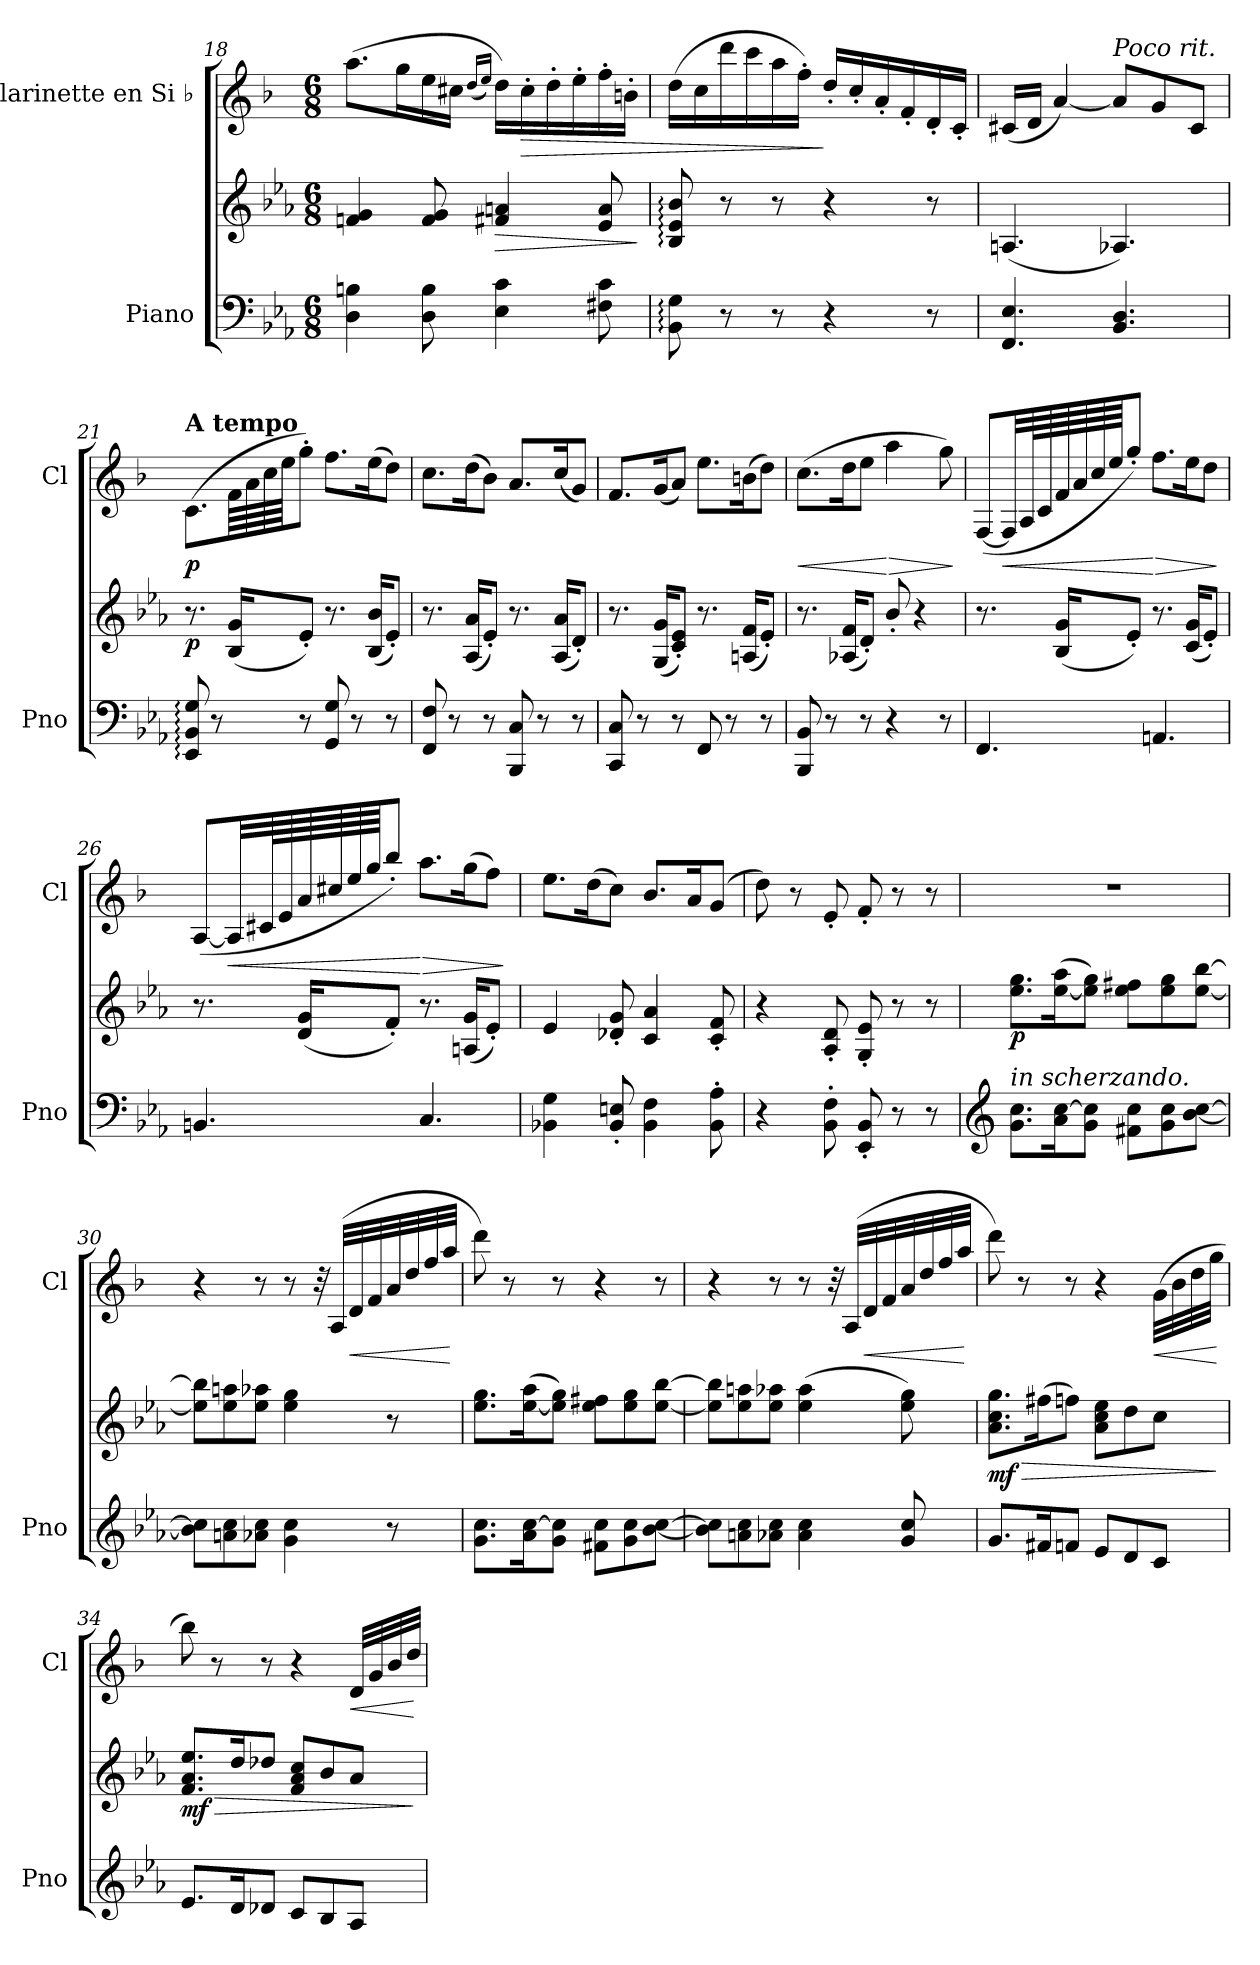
**kern	**kern	**dynam	**kern	**dynam
*part2	*part2	*part2	*part1	*part1
*staff3	*staff2	*staff2/3	*staff1	*staff1
*I"Piano	*	*	*I"Clarinette en Si ♭	*
*I'Pno	*	*	*I'Cl	*
*clefF4	*clefG2	*	*clefG2	*
*	*	*	*ITrd1c2	*
*k[b-e-a-]	*k[b-e-a-]	*	*k[b-e-a-]	*
*M6/8	*M6/8	*	*M6/8	*
=18	=18	=18	=18	=18
4D\ 4Bn\	4fn/ 4g/	.	(>8.gg\L	.
.	.	.	16ff\L	.
8D\ 8B\	8f/ 8g/	.	16dd\	.
.	.	.	16bn\JJ	.
.	.	.	(<16qcc/LL	.
.	.	.	16qdd/JJ)	.
!	!	!LO:HP:b	!	!
4E-\ 4c\	4f#X/ 4an/	>	16cc\LL)	.
!	!	!	!	!LO:HP:b
.	.	.	16b'\	>
.	.	.	16cc'\	.
.	.	.	16dd'\	.
8F#X\ 8c\	8e-/ 8a/	.	16ee-'\	.
.	.	.	16an'\JJ	.
.	.	]	.	.
=19	=19	=19	=19	=19
8BB-\: 8G\:	8B-/: 8e-/: 8b-/:	.	(>16cc\LL	.
.	.	.	16b-\	.
8r	8r	.	16ccc\	.
.	.	.	16bb-\	.
8r	8r	.	16gg\	.
.	.	.	16ee-'\JJ)	.
4r	4r	.	16cc'/LL	]
.	.	.	16b-'/	.
.	.	.	16g'/	.
.	.	.	16e-'/	.
8r	8r	.	16c'/	.
.	.	.	16B-'/JJ	.
=20	=20	=20	=20	=20
4.FF/ 4.E-/	(<4.An/	.	(<16Bn/LL	.
.	.	.	16c/JJ	.
.	.	.	[4g/)	.
!	!	!	!LO:TX:i:t=Poco rit.	!
4.BB-/ 4.D/	4.A-X/)	.	8g/L]	.
.	.	.	8f/	.
.	.	.	8B/J	.
!!LO:LB:g=z
=21	=21	=21	=21	=21
!	!	!	!LO:TX:a:B:t=A tempo	!
!	!	!LO:DY:b	!	!LO:DY:b
8EE-/: 8BB-/: 8G/:	8.r	p	(>8.B-\L	p
8r	.	.	.	.
.	(<16B-/ 16g/KL	.	64e-\LLL	.
.	.	.	64g\	.
.	.	.	64b-\	.
.	.	.	64dd\JJJ	.
8r	8e-'/J)	.	8ff'\J)	.
8GG/ 8G/	8.r	.	8.ee-\L	.
8r	.	.	.	.
.	(<16B-/ 16b-/KL	.	(>16dd\K	.
8r	8e-'/J)	.	8cc\J)	.
=22	=22	=22	=22	=22
8FF/ 8F/	8.r	.	8.b-\L	.
8r	.	.	.	.
.	(<16A-/ 16a-/KL	.	(>16cc\K	.
8r	8e-'/J)	.	8a-\J)	.
8BBB-/ 8C/	8.r	.	8.g/L	.
8r	.	.	.	.
.	(<16A-/ 16a-/KL	.	(<16b-/K	.
8r	8d'/J)	.	8f/J)	.
=23	=23	=23	=23	=23
8CC/ 8C/	8.r	.	8.e-/L	.
8r	.	.	.	.
.	(<16G/ 16g/KL	.	(<16f/K	.
8r	8c/' 8e-/'J)	.	8g/J)	.
8FF/	8.r	.	8.dd\L	.
8r	.	.	.	.
.	(<16An/ 16f/KL	.	(>16an\K	.
8r	8e-'/J)	.	8cc\J)	.
=24	=24	=24	=24	=24
!	!	!	!	!LO:HP:b
8BBB-/ 8BB-/	8.r	.	(>8.b-\L	<
8r	.	.	.	.
.	(<16A-X/ 16f/KL	.	16cc\K	.
8r	8d'/J)	.	8dd\J	.
!	!	!	!	!LO:HP:n=1:b
4r	8b-'/	.	4gg\	[ >
.	4r	.	.	.
8r	.	.	8ff\)	.
.	.	.	.	]
!!LO:PB:g=z
=25	=25	=25	=25	=25
4.FF/	8.r	.	(<[8E-/L	.
!	!	!	!	!LO:HP:b
.	.	.	32E-/LL]	<
.	.	.	64G/L	.
.	.	.	64B-/	.
.	(<16B-/ 16g/KL	.	64e-/	.
.	.	.	64g/	.
.	.	.	64b-/	.
.	.	.	64dd/JJJ	.
.	8e-'/J)	.	8ff'/J)	.
!	!	!	!	!LO:HP:n=1:b
4.AAn/	8.r	.	8.ee-\L	[ >
.	(<16c/ 16g/KL	.	16dd\K	.
.	8e-'/J)	.	8cc\J	.
.	.	.	.	]
=26	=26	=26	=26	=26
4.BBn/	8.r	.	(<[8G/L	.
!	!	!	!	!LO:HP:b
.	.	.	32G/LL]	<
.	.	.	64Bn/L	.
.	.	.	64d/	.
.	(<16d/ 16g/KL	.	64g/	.
.	.	.	64bn/	.
.	.	.	64dd/	.
.	.	.	64ff/JJJ	.
.	8f'/J)	.	8aa-'/J)	.
!	!	!	!	!LO:HP:n=1:b
4.C/	8.r	.	8.gg\L	[ >
.	(<16An/ 16g/KL	.	(>16ff\K	.
.	8e-'/J)	.	8ee-\J)	.
.	.	.	.	]
=27	=27	=27	=27	=27
4BB-X\ 4G\	4e-/	.	8.dd\L	.
.	.	.	(>16cc\K	.
8BB-/' 8En/'	8d-X/' 8g/'	.	8b-\J)	.
4BB-\ 4F\	4c/ 4a-/	.	8.a-/L	.
.	.	.	16g/K	.
8BB-\' 8A-\'	8c/' 8f/'	.	(<8f/J	.
=28	=28	=28	=28	=28
4r	4r	.	8cc\)	.
.	.	.	8r	.
8BB-\' 8F\'	8A-/' 8d/'	.	8d'/	.
8EE-/' 8BB-/'	8G/' 8e-/'	.	8e-'/	.
8r	8r	.	8r	.
8r	8r	.	8r	.
!!LO:LB:g=z
=29	=29	=29	=29	=29
*clefG2	*	*	*	*
!LO:TX:a:i:t=in scherzando.	!	!	!	!
!	!	!LO:DY:b	!	!
8.g\ 8.cc\L	8.ee-\ 8.gg\L	p	2.r	.
16a-\ [16cc\K	(<[16ee-\ 16aa-\K	.	.	.
8g\ 8cc\]J	8ee-\] 8gg\J)	.	.	.
8f#X\ 8cc\L	8ee-\ 8ff#X\L	.	.	.
8g\ 8cc\	8ee-\ 8gg\	.	.	.
[8b-\ [8cc\J	[8ee-\ [8bb-\J	.	.	.
=30	=30	=30	=30	=30
8b-\] 8cc\]L	8ee-\] 8bb-\]L	.	4r	.
8an\ 8cc\	8ee-\ 8aan\	.	.	.
8a-X\ 8cc\J	8ee-\ 8aa-X\J	.	8r	.
4g\ 4cc\	4ee-\ 4gg\	.	8r	.
.	.	.	32r	.
.	.	.	(<32G/LLL	.
!	!	!	!	!LO:HP:b
.	.	.	32c/	<
.	.	.	32e-/	.
8r	8r	.	32g/	.
.	.	.	32cc/	.
.	.	.	32ee-/	.
.	.	.	32gg/JJJ	.
.	.	.	.	[
=31	=31	=31	=31	=31
8.g\ 8.cc\L	8.ee-\ 8.gg\L	.	8ccc\)	.
.	.	.	8r	.
16a-\ [16cc\K	(<[16ee-\ 16aa-\K	.	.	.
8g\ 8cc\]J	8ee-\] 8gg\J)	.	8r	.
8f#X\ 8cc\L	8ee-\ 8ff#X\L	.	4r	.
8g\ 8cc\	8ee-\ 8gg\	.	.	.
[8b-\ [8cc\J	[8ee-\ [8bb-\J	.	8r	.
!!LO:LB:g=z
=32	=32	=32	=32	=32
8b-\] 8cc\]L	8ee-\] 8bb-\]L	.	4r	.
8an\ 8cc\	8ee-\ 8aan\	.	.	.
8a-X\ 8cc\J	8ee-\ 8aa-X\J	.	8r	.
4a-\ 4cc\	(>4ee-\ 4aa-\	.	8r	.
.	.	.	32r	.
.	.	.	(<32G/LLL	.
!	!	!	!	!LO:HP:b
.	.	.	32c/	<
.	.	.	32e-/	.
8g/ 8cc/	8ee-\ 8gg\)	.	32g/	.
.	.	.	32cc/	.
.	.	.	32ee-/	.
.	.	.	32gg/JJJ	.
.	.	.	.	[
=33	=33	=33	=33	=33
!	!	!LO:HP:b	!	!
!	!	!LO:DY:n=1:b	!	!
8.g/L	8.a-\ 8.cc\ 8.gg\L	> mf	8ccc\)	.
.	.	.	8r	.
16f#X/K	(>16ff#X\K	.	.	.
8fn/J	8ffn\J)	.	8r	.
8e-/L	8a-\ 8cc\ 8ee-\L	.	4r	.
8d/	8dd\	.	.	.
!	!	!	!	!LO:HP:b
8c/J	8cc\J	.	(>32f\LLL	<
.	.	.	32a-\	.
.	.	.	32cc\	.
.	.	.	32ff\JJJ	.
.	.	]	.	[
=34	=34	=34	=34	=34
!	!	!LO:HP:b	!	!
!	!	!LO:DY:n=1:b	!	!
8.e-/L	8.f/ 8.a-/ 8.ee-/L	> mf	8aa-\)	.
.	.	.	8r	.
16d/K	16dd/K	.	.	.
8d-X/J	8dd-X/J	.	8r	.
8c/L	8f/ 8a-/ 8cc/L	.	4r	.
8B-/	8b-/	.	.	.
!	!	!	!	!LO:HP:b
8A-/J	8a-/J	.	32c/LLL	<
.	.	.	32f/	.
.	.	.	32a-/	.
.	.	.	32cc/JJJ	.
.	.	]	.	[
=	=	=	=	=
*-	*-	*-	*-	*-
